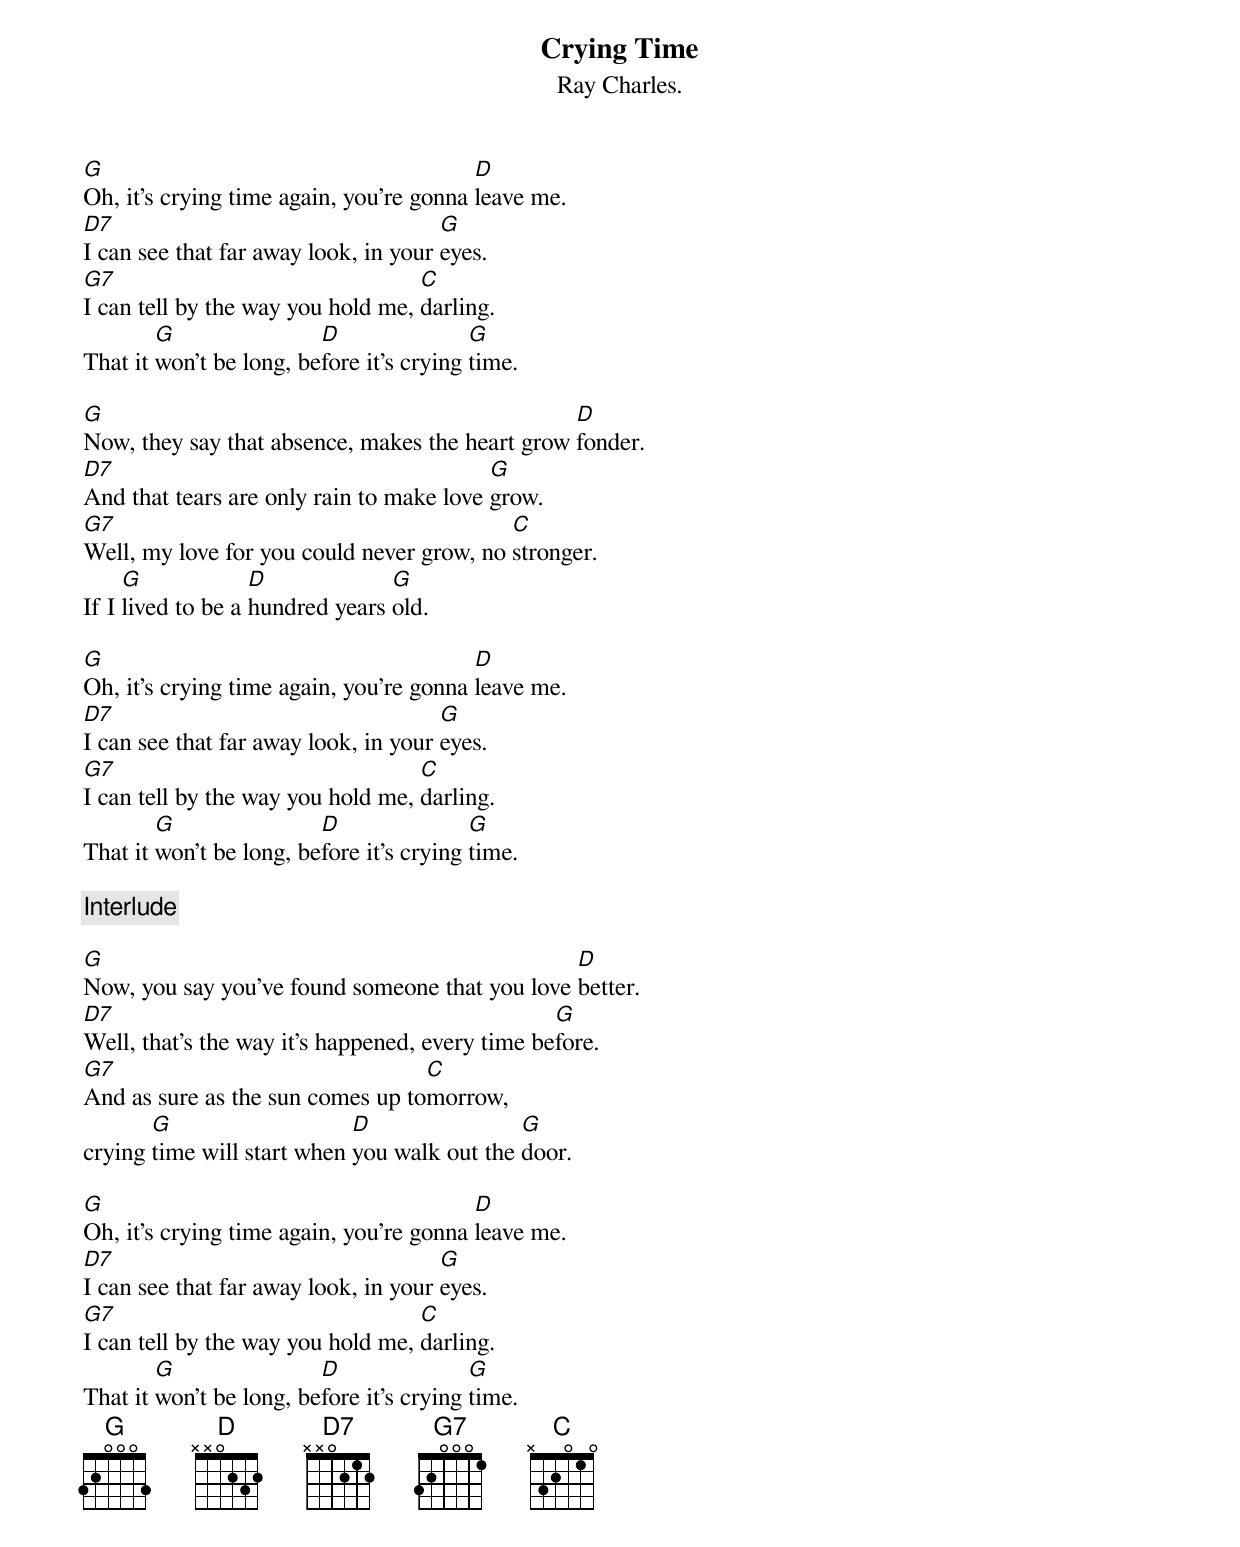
{title: Crying Time}
{subtitle: Ray Charles.}

[G]Oh, it's crying time again, you're gonna [D]leave me.
[D7]I can see that far away look, in your [G]eyes.
[G7]I can tell by the way you hold me, [C]darling.
That it [G]won't be long, be[D]fore it's crying [G]time.

[G]Now, they say that absence, makes the heart grow [D]fonder.
[D7]And that tears are only rain to make love [G]grow.
[G7]Well, my love for you could never grow, no [C]stronger.
If I [G]lived to be a [D]hundred years [G]old.

[G]Oh, it's crying time again, you're gonna [D]leave me.
[D7]I can see that far away look, in your [G]eyes.
[G7]I can tell by the way you hold me, [C]darling.
That it [G]won't be long, be[D]fore it's crying [G]time.

{c:Interlude}

[G]Now, you say you've found someone that you love [D]better.
[D7]Well, that's the way it's happened, every time be[G]fore.
[G7]And as sure as the sun comes up to[C]morrow,
crying [G]time will start when [D]you walk out the [G]door.

[G]Oh, it's crying time again, you're gonna [D]leave me.
[D7]I can see that far away look, in your [G]eyes.
[G7]I can tell by the way you hold me, [C]darling.
That it [G]won't be long, be[D]fore it's crying [G]time.
